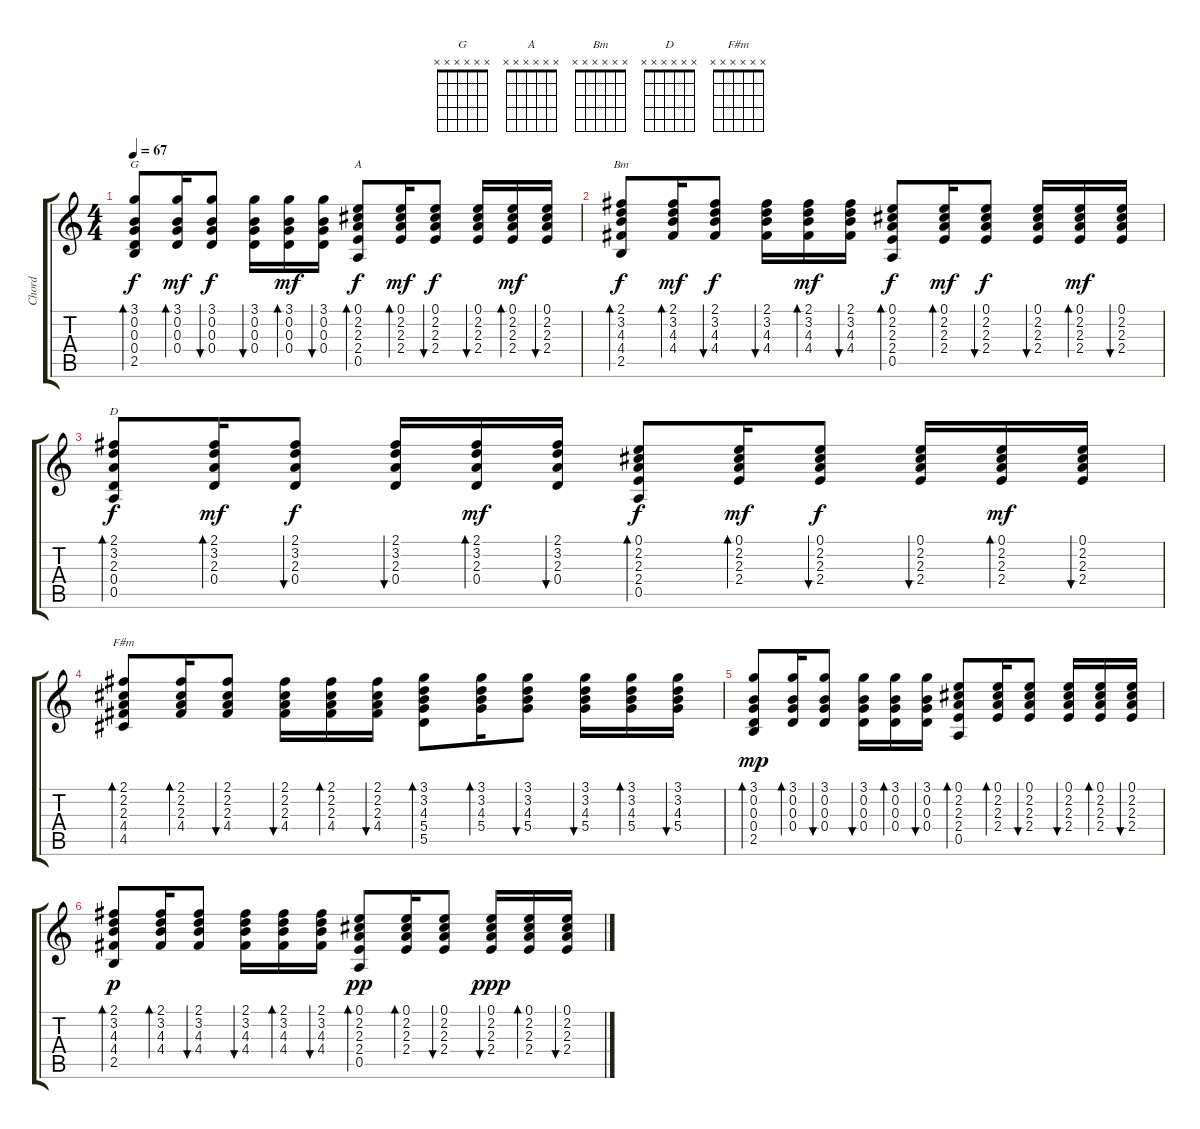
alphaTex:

\track ("Chord" "Chord") {instrument acousticguitarsteel}
\staff {score tabs}
\tuning (E4 B3 G3 D3 A2 E2) {hide}
\chord ("G" x x x x x x) {firstfret 0}
\chord ("A" x x x x x x) {firstfret 0}
\chord ("Bm" x x x x x x) {firstfret 0}
\chord ("D" x x x x x x) {firstfret 0}
\chord ("F#m" x x x x x x) {firstfret 0}
\ts (4 4)
\tempo 67
\clef g2
\ks c
(3.1 0.2 0.3 0.4 2.5).8{bd 30 ch "G" dy f} (3.1 0.2 0.3 0.4).16{bd 30 dy mf} (3.1 0.2 0.3 0.4).8{bu 30 dy f} (3.1 0.2 0.3 0.4).16{bu 30} (3.1 0.2 0.3 0.4).16{bd 30 dy mf} (3.1 0.2 0.3 0.4).16{bu 30} (0.1 2.2 2.3 2.4 0.5).8{bd 30 ch "A" dy f} (0.1 2.2 2.3 2.4).16{bd 30 dy mf} (0.1 2.2 2.3 2.4).8{bu 30 dy f} (0.1 2.2 2.3 2.4).16{bu 30} (0.1 2.2 2.3 2.4).16{bd 30 dy mf} (0.1 2.2 2.3 2.4).16{bu 30} |
(2.1 3.2 4.3 4.4 2.5).8{bd 30 ch "Bm" dy f} (2.1 3.2 4.3 4.4).16{bd 30 dy mf} (2.1 3.2 4.3 4.4).8{bu 30 dy f} (2.1 3.2 4.3 4.4).16{bu 30} (2.1 3.2 4.3 4.4).16{bd 30 dy mf} (2.1 3.2 4.3 4.4).16{bu 30} (0.1 2.2 2.3 2.4 0.5).8{bd 30 dy f} (0.1 2.2 2.3 2.4).16{bd 30 dy mf} (0.1 2.2 2.3 2.4).8{bu 30 dy f} (0.1 2.2 2.3 2.4).16{bu 30} (0.1 2.2 2.3 2.4).16{bd 30 dy mf} (0.1 2.2 2.3 2.4).16{bu 30} |
(2.1 3.2 2.3 0.4 0.5).8{bd 30 ch "D" dy f} (2.1 3.2 2.3 0.4).16{bd 30 dy mf} (2.1 3.2 2.3 0.4).8{bu 30 dy f} (2.1 3.2 2.3 0.4).16{bu 30} (2.1 3.2 2.3 0.4).16{bd 30 dy mf} (2.1 3.2 2.3 0.4).16{bu 30} (0.1 2.2 2.3 2.4 0.5).8{bd 30 dy f} (0.1 2.2 2.3 2.4).16{bd 30 dy mf} (0.1 2.2 2.3 2.4).8{bu 30 dy f} (0.1 2.2 2.3 2.4).16{bu 30} (0.1 2.2 2.3 2.4).16{bd 30 dy mf} (0.1 2.2 2.3 2.4).16{bu 30} |
(2.1 2.2 2.3 4.4 4.5).8{bd 30 ch "F#m"} (2.1 2.2 2.3 4.4).16{bd 30} (2.1 2.2 2.3 4.4).8{bu 30} (2.1 2.2 2.3 4.4).16{bu 30} (2.1 2.2 2.3 4.4).16{bd 30} (2.1 2.2 2.3 4.4).16{bu 30} (3.1 3.2 4.3 5.4 5.5).8{bd 30} (3.1 3.2 4.3 5.4).16{bd 30} (3.1 3.2 4.3 5.4).8{bu 30} (3.1 3.2 4.3 5.4).16{bu 30} (3.1 3.2 4.3 5.4).16{bd 30} (3.1 3.2 4.3 5.4).16{bu 30} |
(3.1 0.2 0.3 0.4 2.5).8{bd 30 dy mp} (3.1 0.2 0.3 0.4).16{bd 30} (3.1 0.2 0.3 0.4).8{bu 30} (3.1 0.2 0.3 0.4).16{bu 30} (3.1 0.2 0.3 0.4).16{bd 30} (3.1 0.2 0.3 0.4).16{bu 30} (0.1 2.2 2.3 2.4 0.5).8{bd 30} (0.1 2.2 2.3 2.4).16{bd 30} (0.1 2.2 2.3 2.4).8{bu 30} (0.1 2.2 2.3 2.4).16{bu 30} (0.1 2.2 2.3 2.4).16{bd 30} (0.1 2.2 2.3 2.4).16{bu 30} |
(2.1 3.2 4.3 4.4 2.5).8{bd 30 dy p} (2.1 3.2 4.3 4.4).16{bd 30} (2.1 3.2 4.3 4.4).8{bu 30} (2.1 3.2 4.3 4.4).16{bu 30} (2.1 3.2 4.3 4.4).16{bd 30} (2.1 3.2 4.3 4.4).16{bu 30} (0.1 2.2 2.3 2.4 0.5).8{bd 30 dy pp} (0.1 2.2 2.3 2.4).16{bd 30} (0.1 2.2 2.3 2.4).8{bu 30} (0.1 2.2 2.3 2.4).16{bu 30 dy ppp} (0.1 2.2 2.3 2.4).16{bd 30} (0.1 2.2 2.3 2.4).16{bu 30}
